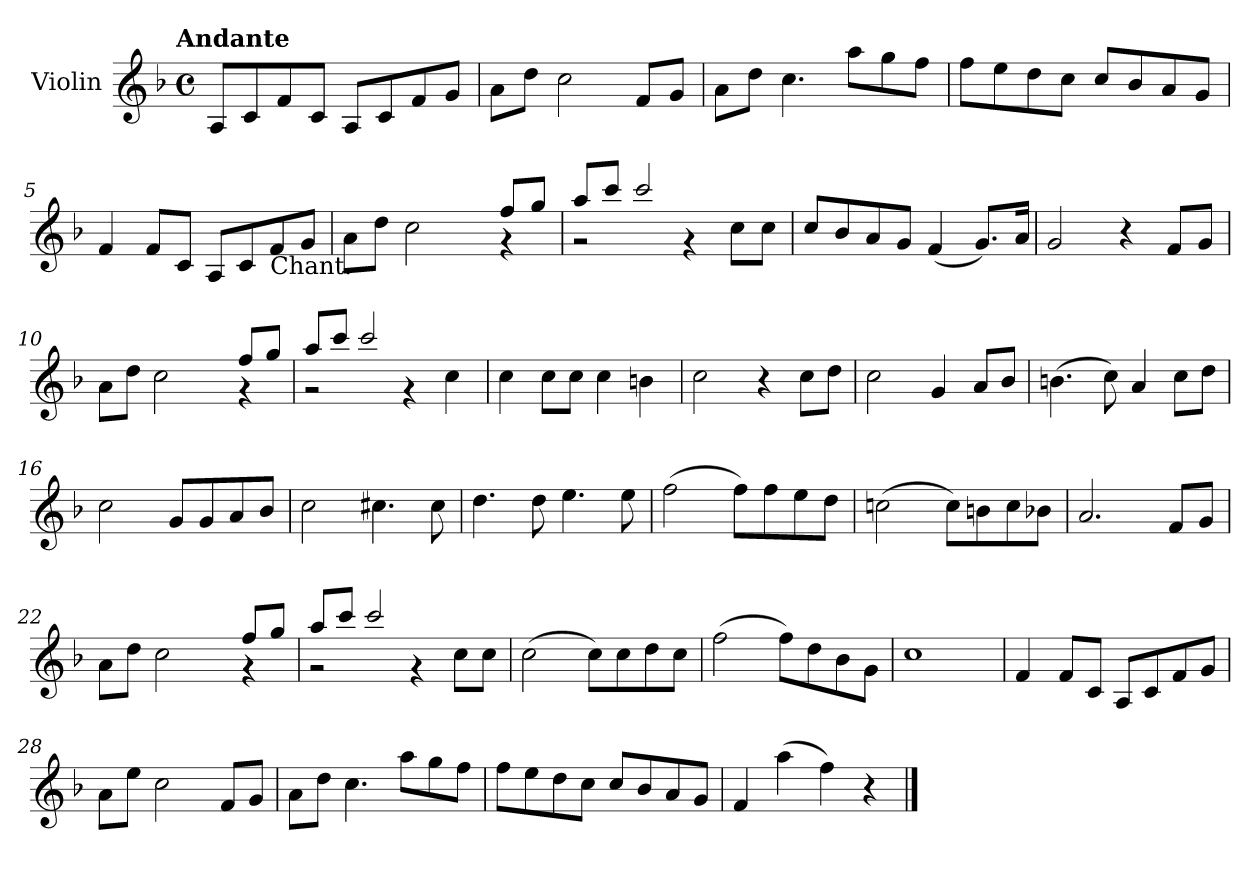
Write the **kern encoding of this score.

**kern
*part1
*staff1
*I"Violin
*I'Vln.
*clefG2
*k[b-]
!!LO:TX:omd:t=Andante
*M4/4
*met(c)
*MM92
=1
8A/L
8c/
8f/
8c/J
8A/L
8c/
8f/
8g/J
=2
8a\L
8dd\J
2cc\
8f/L
8g/J
=3
8a\L
8dd\J
4.cc\
8aa\L
8gg\
8ff\J
=4
8ff\L
8ee\
8dd\
8cc\J
8cc/L
8b-/
8a/
8g/J
=5
4f/
8f/L
8c/J
8A/L
8c/
!LO:TX:b:t=Chant.
8f/
8g/J
!!LO:LB:g=z
=6
*^
2ryy	8a\L
.	8dd\J
.	2cc\
4ryy	.
8ff/L	4r
8gg/J	.
=7	=7
8aa/L	2r
8ccc/J	.
2ccc/	.
.	4r
4ryy	8cc\L
.	8cc\J
*v	*v
=8
8cc/L
8b-/
8a/
8g/J
(<4f/
8.g/L)
16a/Jk
=9
2g/
4r
8f/L
8g/J
=10
*^
2ryy	8a\L
.	8dd\J
.	2cc\
4ryy	.
8ff/L	4r
8gg/J	.
!!LO:LB:g=z	!!
=11	=11
8aa/L	2r
8ccc/J	.
2ccc/	.
.	4r
4ryy	4cc\
*v	*v
=12
4cc\
8cc\L
8cc\J
4cc\
4bn\
=13
2cc\
4r
8cc\L
8dd\J
=14
2cc\
4g/
8a/L
8b-/J
=15
(>4.bn\
8cc\)
4a/
8cc\L
8dd\J
=16
2cc\
8g/L
8g/
8a/
8b-/J
!!LO:LB:g=z
=17
2cc\
4.cc#X\
8cc#\
=18
4.dd\
8dd\
4.ee\
8ee\
=19
(>2ff\
8ff\L)
8ff\
8ee\
8dd\J
=20
(>2ccn\
8cc\L)
8bn\
8cc\
8b-X\J
=21
2.a/
8f/L
8g/J
=22
*^
2ryy	8a\L
.	8dd\J
.	2cc\
4ryy	.
8ff/L	4r
8gg/J	.
!!LO:LB:g=z	!!
=23	=23
8aa/L	2r
8ccc/J	.
2ccc/	.
.	4r
4ryy	8cc\L
.	8cc\J
*v	*v
=24
(>2cc\
8cc\L)
8cc\
8dd\
8cc\J
=25
(>2ff\
8ff\L)
8dd\
8b-\
8g\J
=26
1cc
=27
4f/
8f/L
8c/J
8A/L
8c/
8f/
8g/J
=28
8a\L
8ee\J
2cc\
8f/L
8g/J
!!LO:LB:g=z
=29
8a\L
8dd\J
4.cc\
8aa\L
8gg\
8ff\J
=30
8ff\L
8ee\
8dd\
8cc\J
8cc/L
8b-/
8a/
8g/J
=31
4f/
(>4aa\
4ff\)
4r
==
*-
